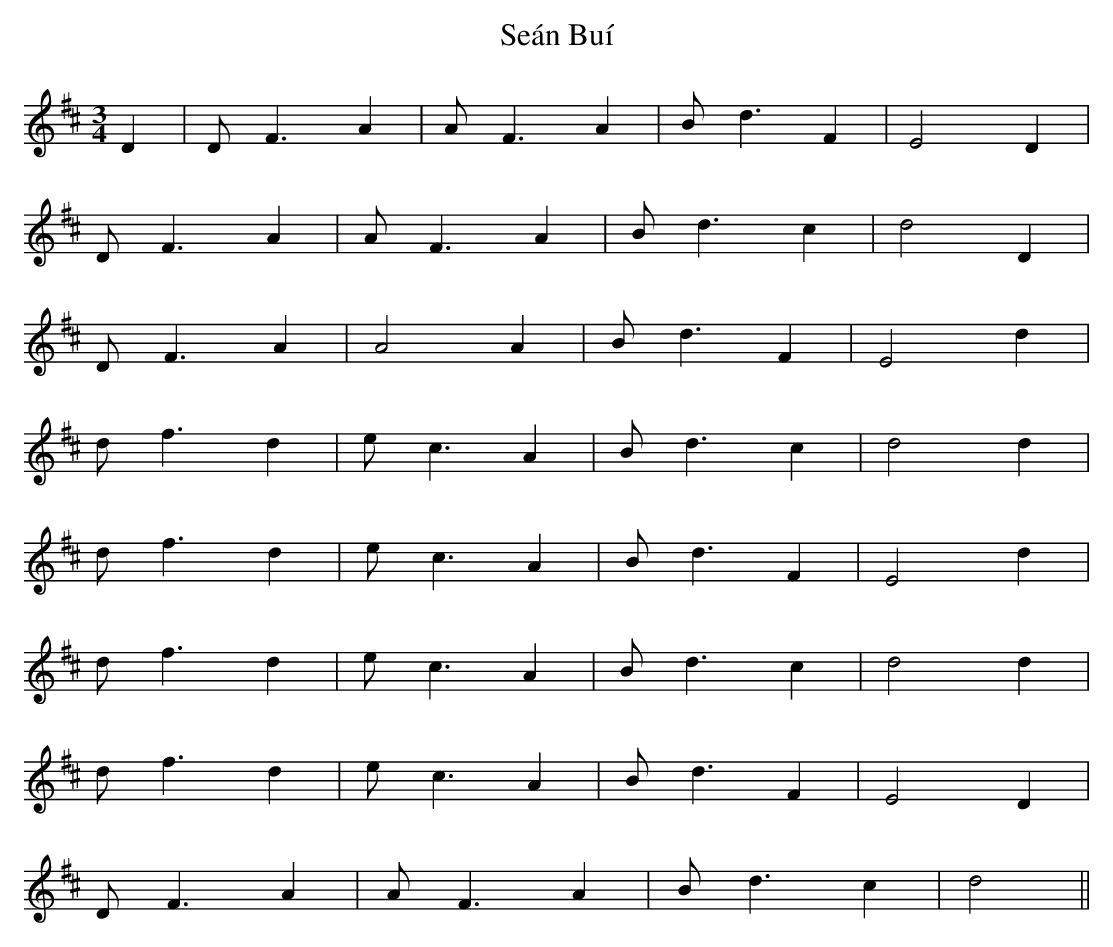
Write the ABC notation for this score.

X:1
T: Seán Buí
M: 6/8
L: 1/8
K: Dmaj
M: 3/4
D2 |D F3 A2 |A F3 A2 | B d3 F2 | E4 D2 |
D F3 A2 |A F3 A2 | B d3 c2 | d4 D2|
D F3 A2 |A4 A2 | B d3 F2 | E4 d2 |
d f3 d2 | e c3 A2 |B d3 c2 | d4 d2 |
d f3 d2 | e c3 A2 | B d3 F2 | E4 d2 |
d f3 d2 | e c3 A2 |B d3 c2 | d4 d2 |
d f3 d2 | e c3 A2 | B d3 F2 | E4 D2 |
D F3 A2 |A F3 A2 | B d3 c2 | d4 ||
